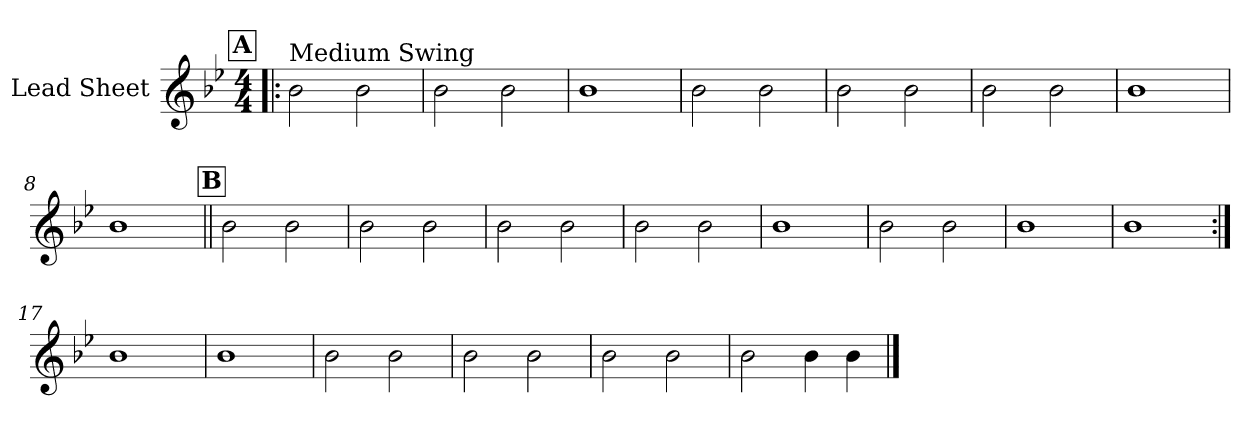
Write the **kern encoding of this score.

**kern
*part1
*staff1
*I"Lead Sheet
*clefG2
*k[b-e-]
*B-:
*M4/4
!!LO:REH:place=s1:a:fs=14:t=A
=1!|:
!LO:TX:a:t=Medium Swing
2b-\
2b-\
=2
2b-\
2b-\
=3
1b-
=4
2b-\
2b-\
!!LO:LB:g=z
=5
2b-\
2b-\
=6
2b-\
2b-\
=7
1b-
=8
1b-
!!LO:LB:g=z
!!LO:REH:place=s1:a:fs=14:t=B
=9||
2b-\
2b-\
=10
2b-\
2b-\
=11
2b-\
2b-\
=12
2b-\
2b-\
!!LO:LB:g=z
=13
1b-
=14
2b-\
2b-\
=15
1b-
=16
1b-
!!LO:LB:g=z
=17:|!
1b-
=18
1b-
!!LO:LB:g=z
=19
2b-\
2b-\
=20
2b-\
2b-\
=21
2b-\
2b-\
=22
2b-\
4b-\
4b-\
==
*-
